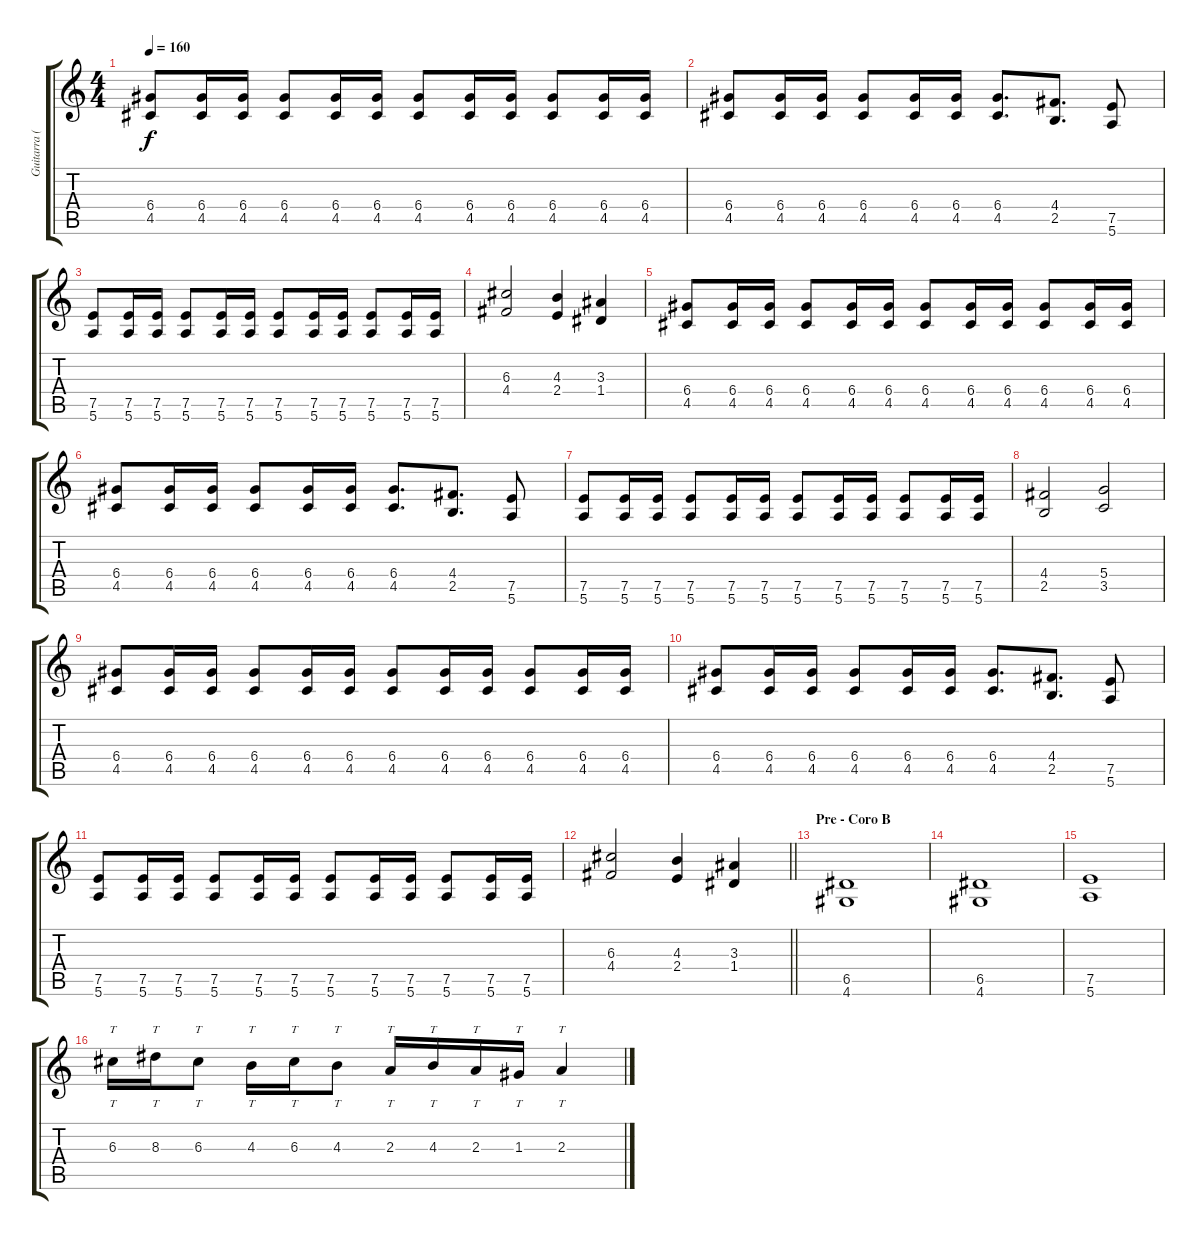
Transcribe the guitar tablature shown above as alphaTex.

\track ("Guitarra (Oz)" "Guitarra (") {instrument distortionguitar}
\staff {score tabs}
\tuning (E4 B3 G3 D3 A2 E2) {hide}
\ts (4 4)
\tempo 160
\clef g2
\ks c
(6.4 4.5).8{dy f} (6.4 4.5).16 (6.4 4.5).16 (6.4 4.5).8 (6.4 4.5).16 (6.4 4.5).16 (6.4 4.5).8 (6.4 4.5).16 (6.4 4.5).16 (6.4 4.5).8 (6.4 4.5).16 (6.4 4.5).16 |
(6.4 4.5).8 (6.4 4.5).16 (6.4 4.5).16 (6.4 4.5).8 (6.4 4.5).16 (6.4 4.5).16 (6.4 4.5).8{d} (4.4 2.5).8{d} (7.5 5.6).8 |
(7.5 5.6).8 (7.5 5.6).16 (7.5 5.6).16 (7.5 5.6).8 (7.5 5.6).16 (7.5 5.6).16 (7.5 5.6).8 (7.5 5.6).16 (7.5 5.6).16 (7.5 5.6).8 (7.5 5.6).16 (7.5 5.6).16 |
(6.3 4.4).2 (4.3 2.4).4 (3.3 1.4).4 |
(6.4 4.5).8 (6.4 4.5).16 (6.4 4.5).16 (6.4 4.5).8 (6.4 4.5).16 (6.4 4.5).16 (6.4 4.5).8 (6.4 4.5).16 (6.4 4.5).16 (6.4 4.5).8 (6.4 4.5).16 (6.4 4.5).16 |
(6.4 4.5).8 (6.4 4.5).16 (6.4 4.5).16 (6.4 4.5).8 (6.4 4.5).16 (6.4 4.5).16 (6.4 4.5).8{d} (4.4 2.5).8{d} (7.5 5.6).8 |
(7.5 5.6).8 (7.5 5.6).16 (7.5 5.6).16 (7.5 5.6).8 (7.5 5.6).16 (7.5 5.6).16 (7.5 5.6).8 (7.5 5.6).16 (7.5 5.6).16 (7.5 5.6).8 (7.5 5.6).16 (7.5 5.6).16 |
(4.4 2.5).2 (5.4 3.5).2 |
(6.4 4.5).8 (6.4 4.5).16 (6.4 4.5).16 (6.4 4.5).8 (6.4 4.5).16 (6.4 4.5).16 (6.4 4.5).8 (6.4 4.5).16 (6.4 4.5).16 (6.4 4.5).8 (6.4 4.5).16 (6.4 4.5).16 |
(6.4 4.5).8 (6.4 4.5).16 (6.4 4.5).16 (6.4 4.5).8 (6.4 4.5).16 (6.4 4.5).16 (6.4 4.5).8{d} (4.4 2.5).8{d} (7.5 5.6).8 |
(7.5 5.6).8 (7.5 5.6).16 (7.5 5.6).16 (7.5 5.6).8 (7.5 5.6).16 (7.5 5.6).16 (7.5 5.6).8 (7.5 5.6).16 (7.5 5.6).16 (7.5 5.6).8 (7.5 5.6).16 (7.5 5.6).16 |
\barLineRight lightlight
(6.3 4.4).2 (4.3 2.4).4 (3.3 1.4).4 |
\section ("" "Pre - Coro B")
(6.5 4.6).1 |
(6.5 4.6).1 |
(7.5 5.6).1 |
6.3.16{tt} 8.3.16{tt} 6.3.8{tt} 4.3.16{tt} 6.3.16{tt} 4.3.8{tt} 2.3.16{tt} 4.3.16{tt} 2.3.16{tt} 1.3.16{tt} 2.3.4{tt}
